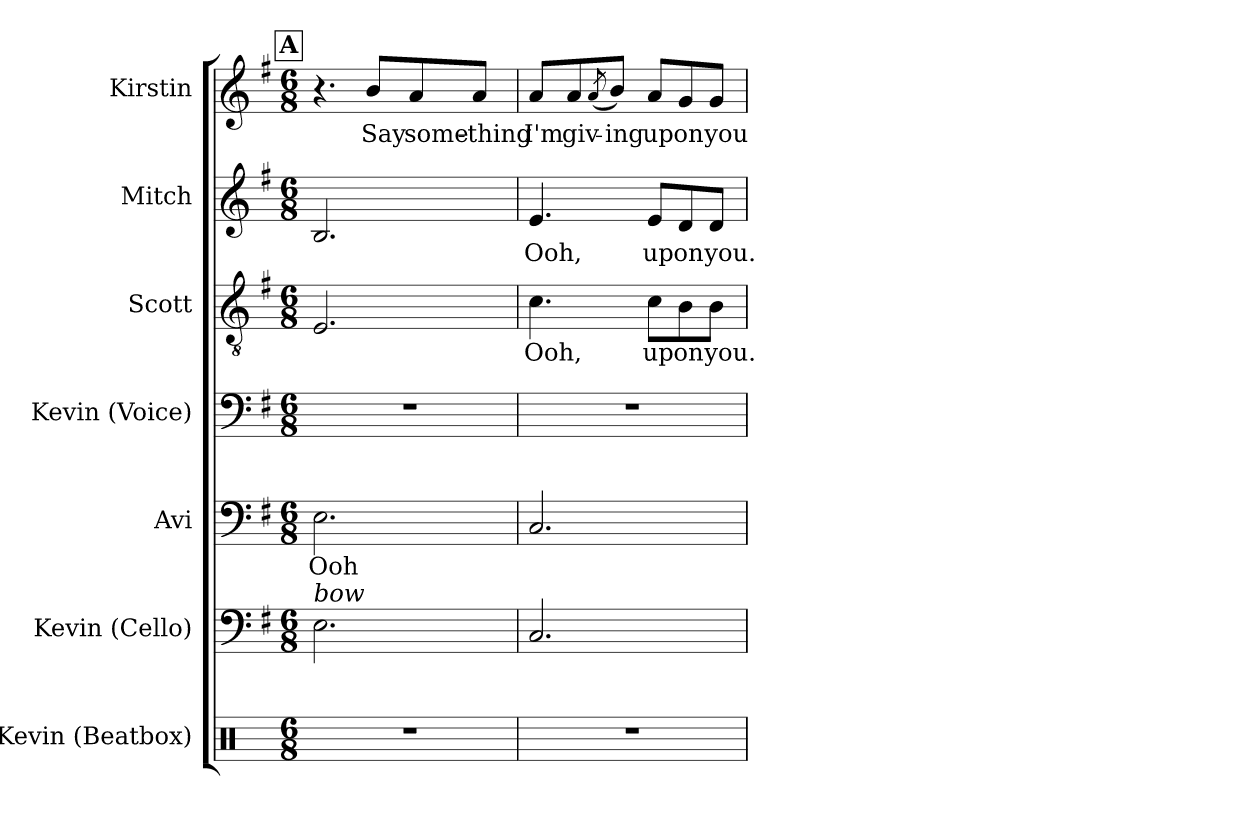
**kern	**kern	**kern	**text	**kern	**kern	**text	**kern	**text	**kern	**text
*part7	*part6	*part5	*part5	*part4	*part3	*part3	*part2	*part2	*part1	*part1
*staff7	*staff6	*staff5	*staff5	*staff4	*staff3	*staff3	*staff2	*staff2	*staff1	*staff1
*I"Kevin (Beatbox)	*I"Kevin (Cello)	*I"Avi	*	*I"Kevin (Voice)	*I"Scott	*	*I"Mitch	*	*I"Kirstin	*
*I'Ke. (B)	*I'Ke. (C)	*I'A.	*	*I'Ke. (V)	*I'S.	*	*I'M.	*	*I'Kr.	*
*clefX	*clefF4	*clefF4	*	*clefF4	*clefGv2	*	*clefG2	*	*clefG2	*
*k[]	*k[f#]	*k[f#]	*	*k[f#]	*k[f#]	*	*k[f#]	*	*k[f#]	*
*M6/8	*M6/8	*M6/8	*	*M6/8	*M6/8	*	*M6/8	*	*M6/8	*
!!LO:REH:place=s1:a:B:fs=14:t=A
=15	=15	=15	=15	=15	=15	=15	=15	=15	=15	=15
!	!LO:TX:a:i:t=bow	!	!	!	!	!	!	!	!	!
2.r	2.E\	2.E\	Ooh	2.r	2.E/	.	2.B/	.	4.r	.
.	.	.	.	.	.	.	.	.	8b/L	Say
.	.	.	.	.	.	.	.	.	8a/	some-
.	.	.	.	.	.	.	.	.	8a/J	-thing
!!LO:PB:g=z
=16	=16	=16	=16	=16	=16	=16	=16	=16	=16	=16
2.r	2.C/	2.C/	.	2.r	4.c\	Ooh,	4.e/	Ooh,	8a/L	I'm
.	.	.	.	.	.	.	.	.	8a/	giv-
.	.	.	.	.	.	.	.	.	(8qa/	.
.	.	.	.	.	.	.	.	.	8b/J)	-ing
.	.	.	.	.	8c\L	up	8e/L	up	8a/L	up
.	.	.	.	.	8B\	on	8d/	on	8g/	on
.	.	.	.	.	8B\J	you.	8d/J	you.	8g/J	you
=	=	=	=	=	=	=	=	=	=	=
*-	*-	*-	*-	*-	*-	*-	*-	*-	*-	*-
